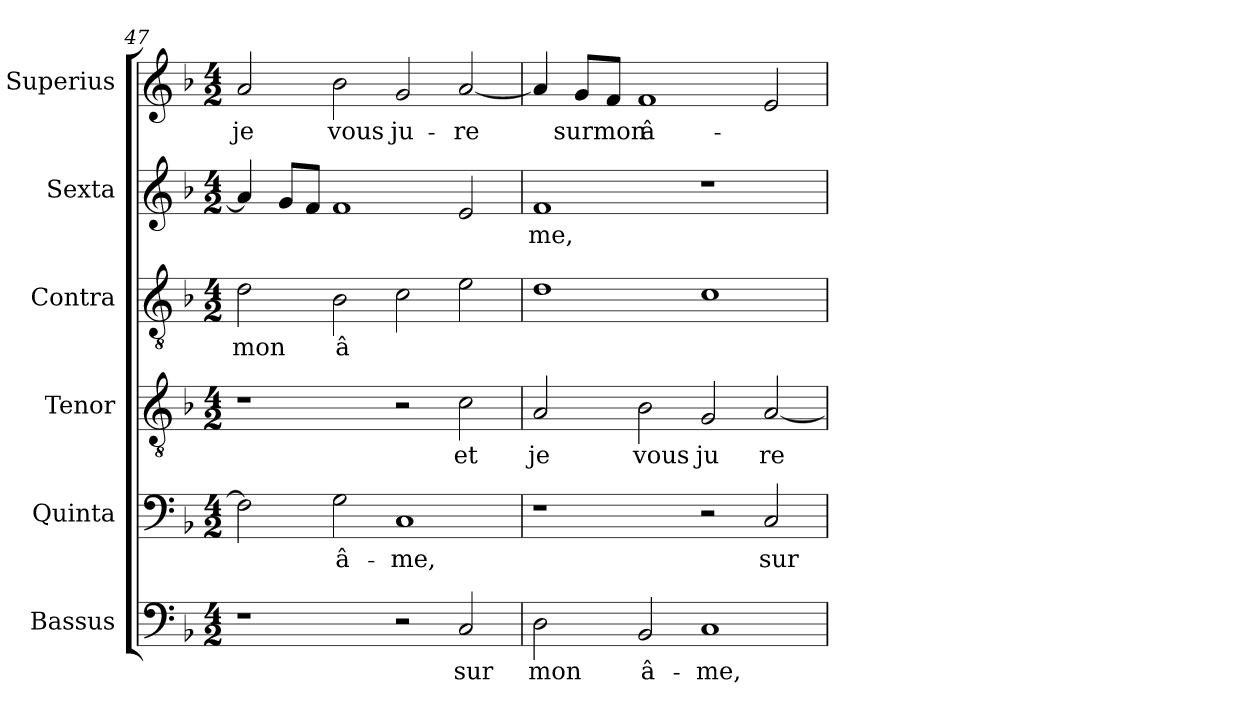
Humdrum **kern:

**kern	**text	**kern	**text	**kern	**text	**kern	**text	**kern	**text	**kern	**text
*part6	*part6	*part5	*part5	*part4	*part4	*part3	*part3	*part2	*part2	*part1	*part1
*staff6	*staff6	*staff5	*staff5	*staff4	*staff4	*staff3	*staff3	*staff2	*staff2	*staff1	*staff1
*I"Bassus	*	*I"Quinta	*	*I"Tenor	*	*I"Contra	*	*I"Sexta	*	*I"Superius	*
*clefF4	*	*clefF4	*	*clefGv2	*	*clefGv2	*	*clefG2	*	*clefG2	*
*k[b-]	*	*k[b-]	*	*k[b-]	*	*k[b-]	*	*k[b-]	*	*k[b-]	*
*F:	*	*F:	*	*F:	*	*F:	*	*F:	*	*F:	*
*M4/2	*	*M4/2	*	*M4/2	*	*M4/2	*	*M4/2	*	*M4/2	*
=47	=47	=47	=47	=47	=47	=47	=47	=47	=47	=47	=47
!	!	!	!	!	!	!	!LO:LY:b:cj	!	!	!	!LO:LY:b:cj
1r	.	2F\]	.	1r	.	2d\	mon	4a/]	.	2a/	je
.	.	.	.	.	.	.	.	8g/L	.	.	.
.	.	.	.	.	.	.	.	8f/J	.	.	.
!	!	!	!LO:LY:b:cj	!	!	!	!LO:LY:b:cj	!	!	!	!LO:LY:b:cj
.	.	2G\	â-	.	.	2B-\	â	1f	.	2b-\	vous
!	!	!	!LO:LY:b:cj	!	!	!	!	!	!	!	!LO:LY:b:cj
2r	.	1C	-me,	2r	.	2c\	.	.	.	2g/	ju-
!	!LO:LY:b:cj	!	!	!	!LO:LY:b:cj	!	!	!	!	!	!LO:LY:b:cj
2C/	sur	.	.	2c\	et	2e\	.	2e/	.	[<2a/	-re
=48	=48	=48	=48	=48	=48	=48	=48	=48	=48	=48	=48
!	!LO:LY:b:cj	!	!	!	!LO:LY:b:cj	!	!	!	!LO:LY:b:cj	!	!
2D\	mon	1r	.	2A/	je	1d	.	1f	me,	4a/]	.
!	!	!	!	!	!	!	!	!	!	!	!LO:LY:b
.	.	.	.	.	.	.	.	.	.	8g/L	surmon
.	.	.	.	.	.	.	.	.	.	8f/J	.
!	!LO:LY:b:cj	!	!	!	!LO:LY:b:cj	!	!	!	!	!	!LO:LY:b:cj
2BB-/	â-	.	.	2B-\	vous	.	.	.	.	1f	â-
!	!LO:LY:b:cj	!	!	!	!LO:LY:b:cj	!	!	!	!	!	!
1C	-me,	2r	.	2G/	ju	1c	.	1r	.	.	.
!	!	!	!LO:LY:b:cj	!	!LO:LY:b:cj	!	!	!	!	!	!
.	.	2C/	sur	[<2A/	re	.	.	.	.	2e/	.
=	=	=	=	=	=	=	=	=	=	=	=
*-	*-	*-	*-	*-	*-	*-	*-	*-	*-	*-	*-
